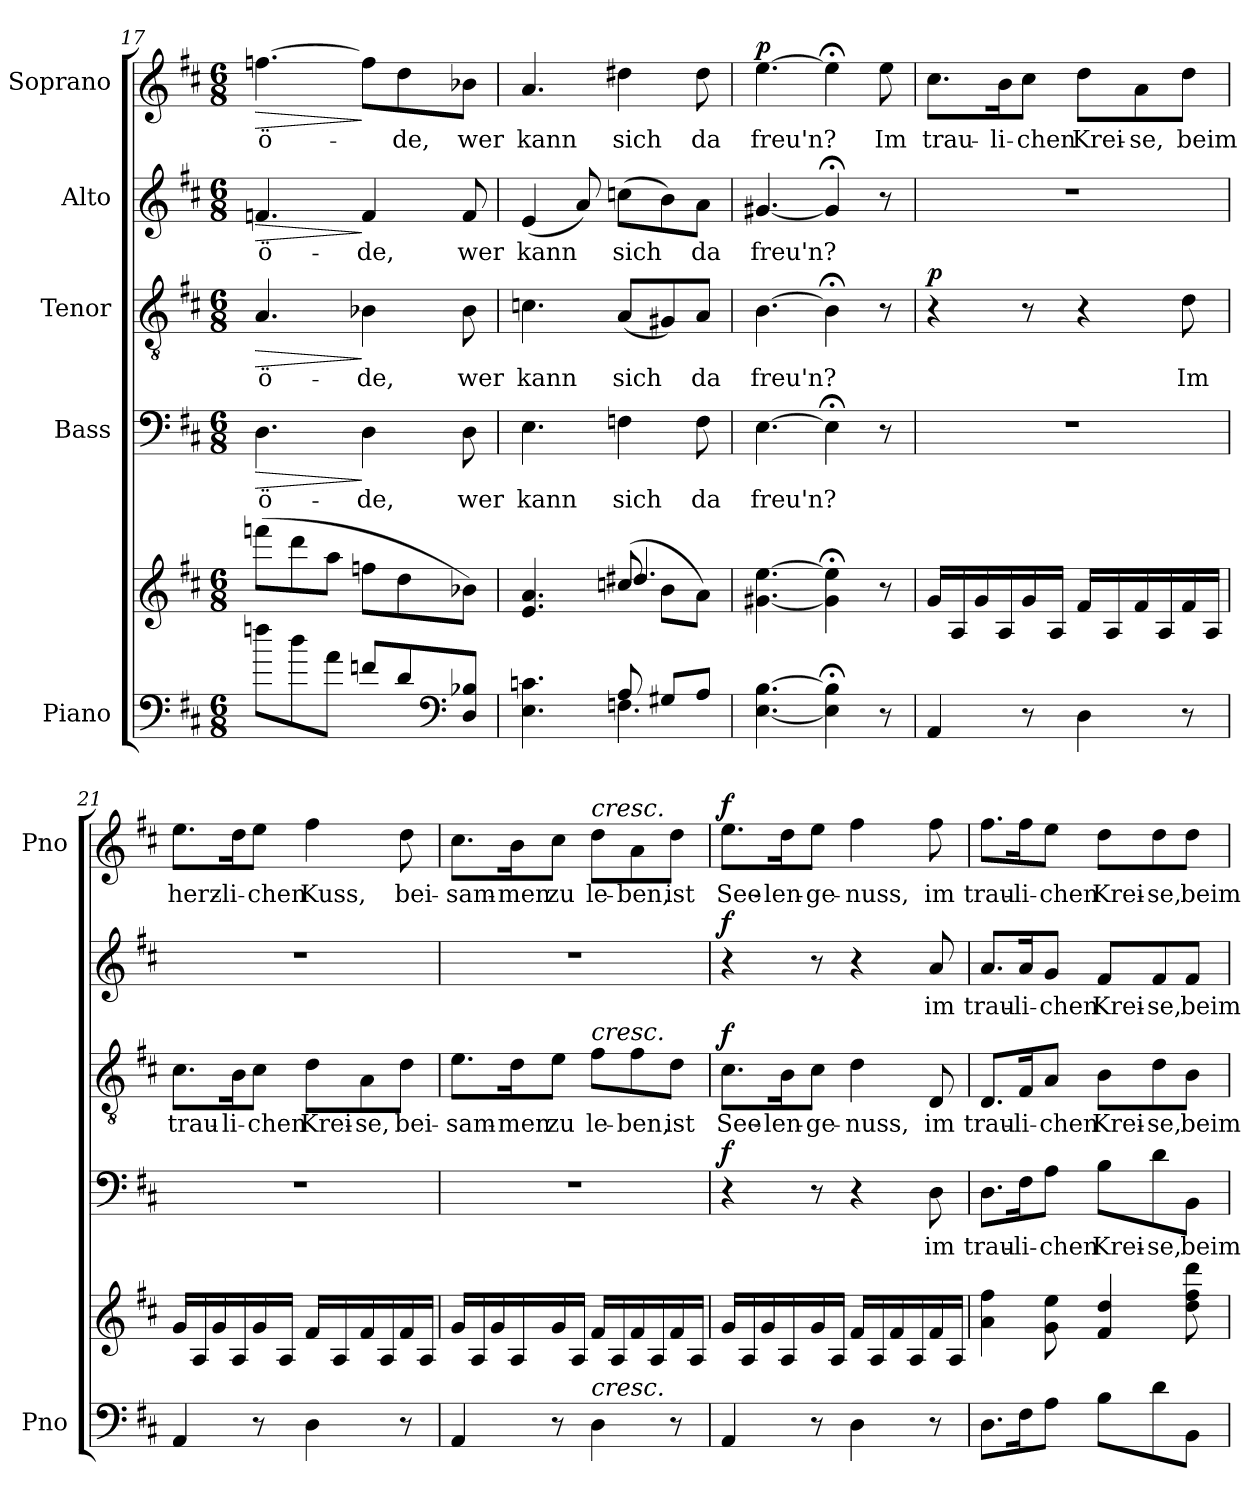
**kern	**kern	**kern	**text	**dynam	**kern	**text	**dynam	**kern	**text	**dynam	**kern	**text	**dynam
*part5	*part5	*part4	*part4	*part4	*part3	*part3	*part3	*part2	*part2	*part2	*part1	*part1	*part1
*staff6	*staff5	*staff4	*staff4	*staff4	*staff3	*staff3	*staff3	*staff2	*staff2	*staff2	*staff1	*staff1	*staff1
*I"Piano	*	*I"Bass	*	*	*I"Tenor	*	*	*I"Alto	*	*	*I"Soprano	*	*
*I'Pno	*	*	*	*	*	*	*	*	*	*	*I'Pno	*	*
*clefF4	*clefG2	*clefF4	*	*	*clefGv2	*	*	*clefG2	*	*	*clefG2	*	*
*k[f#c#]	*k[f#c#]	*k[f#c#]	*	*	*k[f#c#]	*	*	*k[f#c#]	*	*	*k[f#c#]	*	*
*D:	*D:	*D:	*	*	*D:	*	*	*D:	*	*	*D:	*	*
*M6/8	*M6/8	*M6/8	*	*	*M6/8	*	*	*M6/8	*	*	*M6/8	*	*
=17	=17	=17	=17	=17	=17	=17	=17	=17	=17	=17	=17	=17	=17
!	!	!	!LO:LY:b	!LO:HP:b	!	!LO:LY:b	!LO:HP:b	!	!LO:LY:b	!LO:HP:b	!	!LO:LY:b	!LO:HP:b
8ffn\L	(>8fffn\L	4.D\	ö-	>	4.A/	ö-	>	4.fn/	ö-	>	[4.ffn\	ö-	>
8dd\	8ddd\	.	.	.	.	.	.	.	.	.	.	.	.
8a\J	8aa\J	.	.	.	.	.	.	.	.	.	.	.	.
!	!	!	!LO:LY:b	!	!	!LO:LY:b	!	!	!LO:LY:b	!	!	!	!
8fn/L	8ffn\L	4D\	-de,	]	4B-X\	-de,	]	4f/	-de,	]	8ff\L]	.	]
!	!	!	!	!	!	!	!	!	!	!	!	!LO:LY:b	!
8d/	8dd\	.	.	.	.	.	.	.	.	.	8dd\	-de,	.
*clefF4	*	*	*	*	*	*	*	*	*	*	*	*	*
!	!	!	!LO:LY:b	!	!	!LO:LY:b	!	!	!LO:LY:b	!	!	!LO:LY:b	!
8D/ 8B-X/J	8b-X\J)	8D\	wer	.	8B-\	wer	.	8f/	wer	.	8b-X\J	wer	.
!!LO:PB:g=z
=18	=18	=18	=18	=18	=18	=18	=18	=18	=18	=18	=18	=18	=18
*^	*^	*	*	*	*	*	*	*	*	*	*	*	*
!	!	!	!	!	!LO:LY:b	!	!	!LO:LY:b	!	!	!LO:LY:b	!	!	!LO:LY:b	!
4.E\ 4.cn\	4.ryy	4.e/ 4.a/	4.ryy	4.E\	kann	.	4.cn\	kann	.	(<4e/	kann	.	4.a/	kann	.
.	.	.	.	.	.	.	.	.	.	8a/)	.	.	.	.	.
!	!	!	!	!	!LO:LY:b	!	!	!LO:LY:b	!	!	!LO:LY:b	!	!	!LO:LY:b	!
8A/	4.Fn\	(>8ccn/	4.dd#X/	4Fn\	sich	.	(<8A/L	sich	.	(>8ccn\L	sich	.	4dd#X\	sich	.
8G#X/L	.	8b\L	.	.	.	.	8G#X/)	.	.	8b\)	.	.	.	.	.
!	!	!	!	!	!LO:LY:b	!	!	!LO:LY:b	!	!	!LO:LY:b	!	!	!LO:LY:b	!
8A/J	.	8a\J)	.	8F\	da	.	8A/J	da	.	8a\J	da	.	8dd#\	da	.
*v	*v	*	*	*	*	*	*	*	*	*	*	*	*	*	*
*	*v	*v	*	*	*	*	*	*	*	*	*	*	*	*
!!LO:PB:g=z
=19	=19	=19	=19	=19	=19	=19	=19	=19	=19	=19	=19	=19	=19
!	!	!	!LO:LY:b	!	!	!LO:LY:b	!	!	!LO:LY:b	!	!	!LO:LY:b	!LO:DY:b
[4.E\ [4.B\	[4.g#X\ [4.ee\	[4.E\	freu'n?	.	[4.B\	freu'n?	.	[4.g#X/	freu'n?	.	[4.ee\	freu'n?	p
4E\];< 4B\];<	4g#\];< 4ee\];<	4E;<\]	.	.	4B;<\]	.	.	4g#;</]	.	.	4ee;<\]	.	.
!	!	!	!	!	!	!	!	!	!	!	!	!LO:LY:b	!
8r	8r	8r	.	.	8r	.	.	8r	.	.	8ee\	Im	.
=20	=20	=20	=20	=20	=20	=20	=20	=20	=20	=20	=20	=20	=20
!	!	!	!	!	!	!	!LO:DY:b	!	!	!	!	!LO:LY:b	!
4AA/	16g/LL	2.r	.	.	4r	.	p	2.r	.	.	8.cc#\L	trau-	.
.	16A/	.	.	.	.	.	.	.	.	.	.	.	.
.	16g/	.	.	.	.	.	.	.	.	.	.	.	.
!	!	!	!	!	!	!	!	!	!	!	!	!LO:LY:b	!
.	16A/	.	.	.	.	.	.	.	.	.	16b\K	-li-	.
!	!	!	!	!	!	!	!	!	!	!	!	!LO:LY:b	!
8r	16g/	.	.	.	8r	.	.	.	.	.	8cc#\J	-chen	.
.	16A/JJ	.	.	.	.	.	.	.	.	.	.	.	.
!	!	!	!	!	!	!	!	!	!	!	!	!LO:LY:b	!
4D\	16f#/LL	.	.	.	4r	.	.	.	.	.	8dd\L	Krei-	.
.	16A/	.	.	.	.	.	.	.	.	.	.	.	.
!	!	!	!	!	!	!	!	!	!	!	!	!LO:LY:b	!
.	16f#/	.	.	.	.	.	.	.	.	.	8a\	-se,	.
.	16A/	.	.	.	.	.	.	.	.	.	.	.	.
!	!	!	!	!	!	!LO:LY:b	!	!	!	!	!	!LO:LY:b	!
8r	16f#/	.	.	.	8d\	Im	.	.	.	.	8dd\J	beim	.
.	16A/JJ	.	.	.	.	.	.	.	.	.	.	.	.
=21	=21	=21	=21	=21	=21	=21	=21	=21	=21	=21	=21	=21	=21
!	!	!	!	!	!	!LO:LY:b	!	!	!	!	!	!LO:LY:b	!
4AA/	16g/LL	2.r	.	.	8.c#\L	trau-	.	2.r	.	.	8.ee\L	herz-	.
.	16A/	.	.	.	.	.	.	.	.	.	.	.	.
.	16g/	.	.	.	.	.	.	.	.	.	.	.	.
!	!	!	!	!	!	!LO:LY:b	!	!	!	!	!	!LO:LY:b	!
.	16A/	.	.	.	16B\K	-li-	.	.	.	.	16dd\K	-li-	.
!	!	!	!	!	!	!LO:LY:b	!	!	!	!	!	!LO:LY:b	!
8r	16g/	.	.	.	8c#\J	-chen	.	.	.	.	8ee\J	-chen	.
.	16A/JJ	.	.	.	.	.	.	.	.	.	.	.	.
!	!	!	!	!	!	!LO:LY:b	!	!	!	!	!	!LO:LY:b	!
4D\	16f#/LL	.	.	.	8d\L	Krei-	.	.	.	.	4ff#\	Kuss,	.
.	16A/	.	.	.	.	.	.	.	.	.	.	.	.
!	!	!	!	!	!	!LO:LY:b	!	!	!	!	!	!	!
.	16f#/	.	.	.	8A\	-se,	.	.	.	.	.	.	.
.	16A/	.	.	.	.	.	.	.	.	.	.	.	.
!	!	!	!	!	!	!LO:LY:b	!	!	!	!	!	!LO:LY:b	!
8r	16f#/	.	.	.	8d\J	bei-	.	.	.	.	8dd\	bei-	.
.	16A/JJ	.	.	.	.	.	.	.	.	.	.	.	.
=22	=22	=22	=22	=22	=22	=22	=22	=22	=22	=22	=22	=22	=22
!	!	!	!	!	!	!LO:LY:b	!	!	!	!	!	!LO:LY:b	!
4AA/	16g/LL	2.r	.	.	8.e\L	-sam-	.	2.r	.	.	8.cc#\L	-sam-	.
.	16A/	.	.	.	.	.	.	.	.	.	.	.	.
.	16g/	.	.	.	.	.	.	.	.	.	.	.	.
!	!	!	!	!	!	!LO:LY:b	!	!	!	!	!	!LO:LY:b	!
.	16A/	.	.	.	16d\K	-men	.	.	.	.	16b\K	-men	.
!	!	!	!	!	!	!LO:LY:b	!	!	!	!	!	!LO:LY:b	!
8r	16g/	.	.	.	8e\J	zu	.	.	.	.	8cc#\J	zu	.
.	16A/JJ	.	.	.	.	.	.	.	.	.	.	.	.
!	!	!	!	!	!	!	!	!	!	!	!LO:TX:a:i:t=cresc.	!	!
!	!	!	!	!	!LO:TX:a:i:t=cresc.	!	!	!	!	!	!	!	!
!LO:TX:a:i:t=cresc.	!	!	!	!	!	!	!	!	!	!	!	!	!
!	!	!	!	!	!	!LO:LY:b	!	!	!	!	!	!LO:LY:b	!
4D\	16f#/LL	.	.	.	8f#\L	le-	.	.	.	.	8dd\L	le-	.
.	16A/	.	.	.	.	.	.	.	.	.	.	.	.
!	!	!	!	!	!	!LO:LY:b	!	!	!	!	!	!LO:LY:b	!
.	16f#/	.	.	.	8f#\	-ben,	.	.	.	.	8a\	-ben,	.
.	16A/	.	.	.	.	.	.	.	.	.	.	.	.
!	!	!	!	!	!	!LO:LY:b	!	!	!	!	!	!LO:LY:b	!
8r	16f#/	.	.	.	8d\J	ist	.	.	.	.	8dd\J	ist	.
.	16A/JJ	.	.	.	.	.	.	.	.	.	.	.	.
!!LO:PB:g=z
=23	=23	=23	=23	=23	=23	=23	=23	=23	=23	=23	=23	=23	=23
!	!	!	!	!LO:DY:b	!	!LO:LY:b	!LO:DY:b	!	!	!LO:DY:b	!	!LO:LY:b	!LO:DY:b
4AA/	16g/LL	4r	.	f	8.c#\L	See-	f	4r	.	f	8.ee\L	See-	f
.	16A/	.	.	.	.	.	.	.	.	.	.	.	.
.	16g/	.	.	.	.	.	.	.	.	.	.	.	.
!	!	!	!	!	!	!LO:LY:b	!	!	!	!	!	!LO:LY:b	!
.	16A/	.	.	.	16B\K	-len-	.	.	.	.	16dd\K	-len-	.
!	!	!	!	!	!	!LO:LY:b	!	!	!	!	!	!LO:LY:b	!
8r	16g/	8r	.	.	8c#\J	-ge-	.	8r	.	.	8ee\J	-ge-	.
.	16A/JJ	.	.	.	.	.	.	.	.	.	.	.	.
!	!	!	!	!	!	!LO:LY:b	!	!	!	!	!	!LO:LY:b	!
4D\	16f#/LL	4r	.	.	4d\	-nuss,	.	4r	.	.	4ff#\	-nuss,	.
.	16A/	.	.	.	.	.	.	.	.	.	.	.	.
.	16f#/	.	.	.	.	.	.	.	.	.	.	.	.
.	16A/	.	.	.	.	.	.	.	.	.	.	.	.
!	!	!	!LO:LY:b	!	!	!LO:LY:b	!	!	!LO:LY:b	!	!	!LO:LY:b	!
8r	16f#/	8D\	im	.	8D/	im	.	8a/	im	.	8ff#\	im	.
.	16A/JJ	.	.	.	.	.	.	.	.	.	.	.	.
=24	=24	=24	=24	=24	=24	=24	=24	=24	=24	=24	=24	=24	=24
!	!	!	!LO:LY:b	!	!	!LO:LY:b	!	!	!LO:LY:b	!	!	!LO:LY:b	!
8.D\L	4a\ 4ff#\	8.D\L	trau-	.	8.D/L	trau-	.	8.a/L	trau-	.	8.ff#\L	trau-	.
!	!	!	!LO:LY:b	!	!	!LO:LY:b	!	!	!LO:LY:b	!	!	!LO:LY:b	!
16F#\K	.	16F#\K	-li-	.	16F#/K	-li-	.	16a/K	-li-	.	16ff#\K	-li-	.
!	!	!	!LO:LY:b	!	!	!LO:LY:b	!	!	!LO:LY:b	!	!	!LO:LY:b	!
8A\J	8g\ 8ee\	8A\J	-chen	.	8A/J	-chen	.	8g/J	-chen	.	8ee\J	-chen	.
!	!	!	!LO:LY:b	!	!	!LO:LY:b	!	!	!LO:LY:b	!	!	!LO:LY:b	!
8B\L	4f#/ 4dd/	8B\L	Krei-	.	8B\L	Krei-	.	8f#/L	Krei-	.	8dd\L	Krei-	.
!	!	!	!LO:LY:b	!	!	!LO:LY:b	!	!	!LO:LY:b	!	!	!LO:LY:b	!
8d\	.	8d\	-se,	.	8d\	-se,	.	8f#/	-se,	.	8dd\	-se,	.
!	!	!	!LO:LY:b	!	!	!LO:LY:b	!	!	!LO:LY:b	!	!	!LO:LY:b	!
8BB\J	8dd\ 8ff#\ 8ddd\	8BB\J	beim	.	8B\J	beim	.	8f#/J	beim	.	8dd\J	beim	.
=	=	=	=	=	=	=	=	=	=	=	=	=	=
*-	*-	*-	*-	*-	*-	*-	*-	*-	*-	*-	*-	*-	*-
